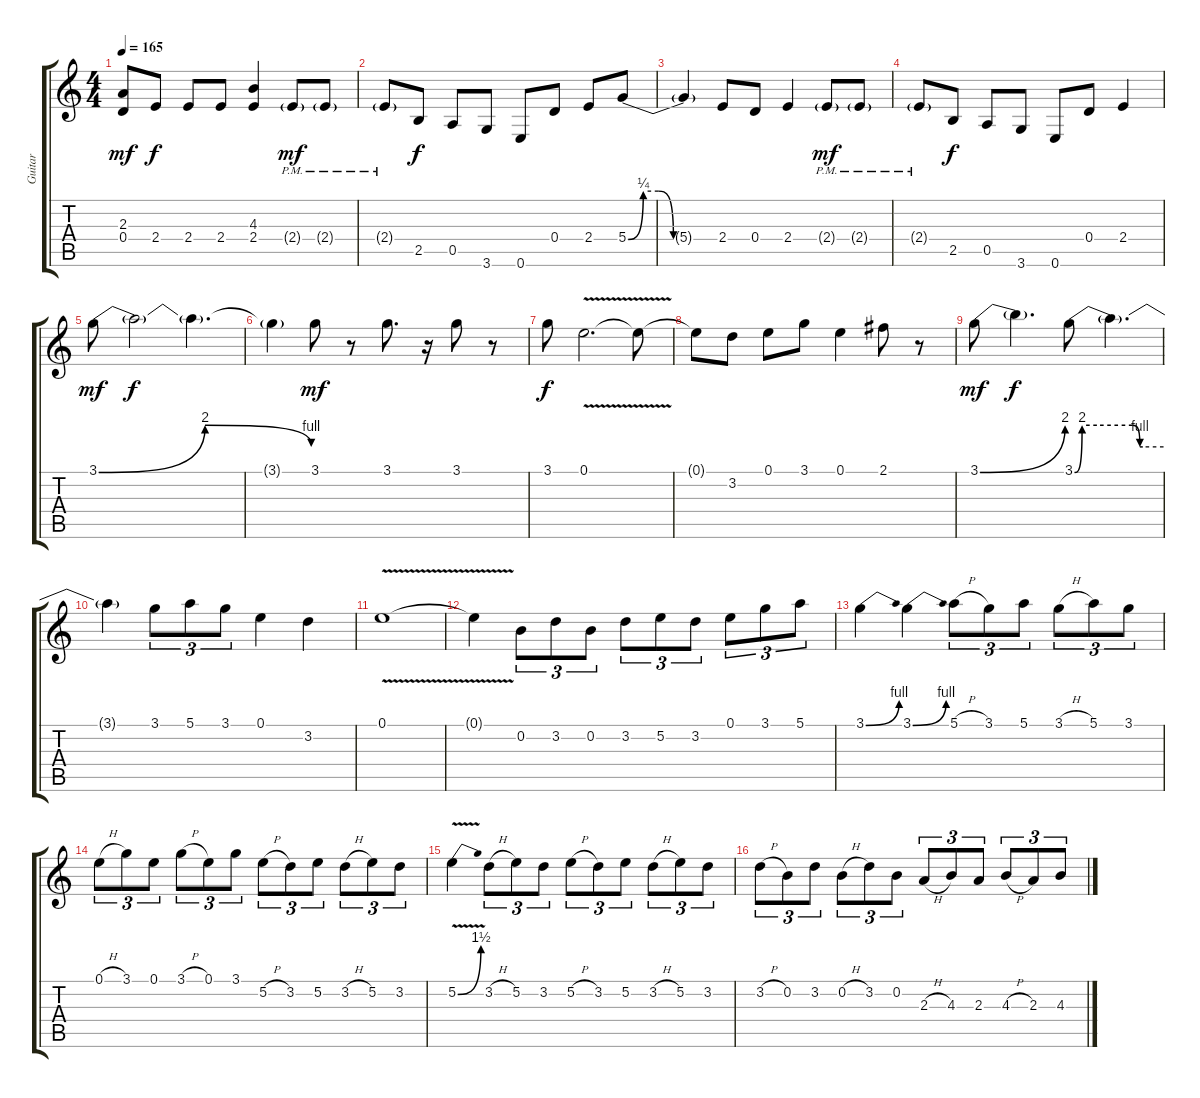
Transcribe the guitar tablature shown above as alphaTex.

\track ("Guitar" "Guitar") {instrument overdrivenguitar}
\staff {score tabs}
\tuning (E4 B3 G3 D3 A2 E2) {hide}
\ts (4 4)
\tempo 165
\clef g2
\ks c
(2.3 0.4).8{dy mf} 2.4.8{dy f} 2.4.8 2.4.8 (4.3 2.4).4 2.4{g pm}.8{dy mf} 2.4{g pm}.8 |
2.4{g pm}.8 2.5.8{dy f} 0.5.8 3.6.8 0.6.8 0.4.8 2.4.8 5.4{be (custom 0 0 10 1 20 1 30 0 60 0)}.8 |
5.4{t}.4 2.4.8 0.4.8 2.4.4 2.4{g pm}.8{dy mf} 2.4{g pm}.8 |
2.4{g pm}.8 2.5.8{dy f} 0.5.8 3.6.8 0.6.8 0.4.8 2.4.4 |
3.1{be (bendrelease 0 0 15 8 45 8 60 4)}.8{dy mf} 3.1{t}.2{dy f} 3.1{t}.4{d} |
3.1{t}.4 3.1.8{dy mf} r.8 3.1.8{d} r.16 3.1.8 r.8 |
3.1.8{dy f} 0.1{v}.2{d} 0.1{t}.8 |
0.1{t}.8 3.2.8 0.1.8 3.1.8 0.1.4 2.1.8 r.8 |
3.1{be (bend 0 0 60 8)}.8{dy mf} 3.1{t}.4{d dy f} 3.1{be (custom 0 0 5 8 15 8 39 8 44 4 46 4 60 4)}.8 3.1{t}.4{d} |
3.1{t}.4 3.1.8{tu (3 2)} 5.1.8{tu (3 2)} 3.1.8{tu (3 2)} 0.1.4 3.2.4 |
0.1{v}.1 |
0.1{t}.4 0.2.8{tu (3 2)} 3.2.8{tu (3 2)} 0.2.8{tu (3 2)} 3.2.8{tu (3 2)} 5.2.8{tu (3 2)} 3.2.8{tu (3 2)} 0.1.8{tu (3 2)} 3.1.8{tu (3 2)} 5.1.8{tu (3 2)} |
3.1{be (bend 0 0 60 4)}.4 3.1{be (bend 0 0 60 4)}.4 5.1{h}.8{tu (3 2)} 3.1.8{tu (3 2)} 5.1.8{tu (3 2)} 3.1{h}.8{tu (3 2)} 5.1.8{tu (3 2)} 3.1.8{tu (3 2)} |
0.1{h}.8{tu (3 2)} 3.1.8{tu (3 2)} 0.1.8{tu (3 2)} 3.1{h}.8{tu (3 2)} 0.1.8{tu (3 2)} 3.1.8{tu (3 2)} 5.2{h}.8{tu (3 2)} 3.2.8{tu (3 2)} 5.2.8{tu (3 2)} 3.2{h}.8{tu (3 2)} 5.2.8{tu (3 2)} 3.2.8{tu (3 2)} |
5.2{be (bend 0 0 60 6) v}.4 3.2{h}.8{tu (3 2)} 5.2.8{tu (3 2)} 3.2.8{tu (3 2)} 5.2{h}.8{tu (3 2)} 3.2.8{tu (3 2)} 5.2.8{tu (3 2)} 3.2{h}.8{tu (3 2)} 5.2.8{tu (3 2)} 3.2.8{tu (3 2)} |
3.2{h}.8{tu (3 2)} 0.2.8{tu (3 2)} 3.2.8{tu (3 2)} 0.2{h}.8{tu (3 2)} 3.2.8{tu (3 2)} 0.2.8{tu (3 2)} 2.3{h}.8{tu (3 2)} 4.3.8{tu (3 2)} 2.3.8{tu (3 2)} 4.3{h}.8{tu (3 2)} 2.3.8{tu (3 2)} 4.3.8{tu (3 2)}
